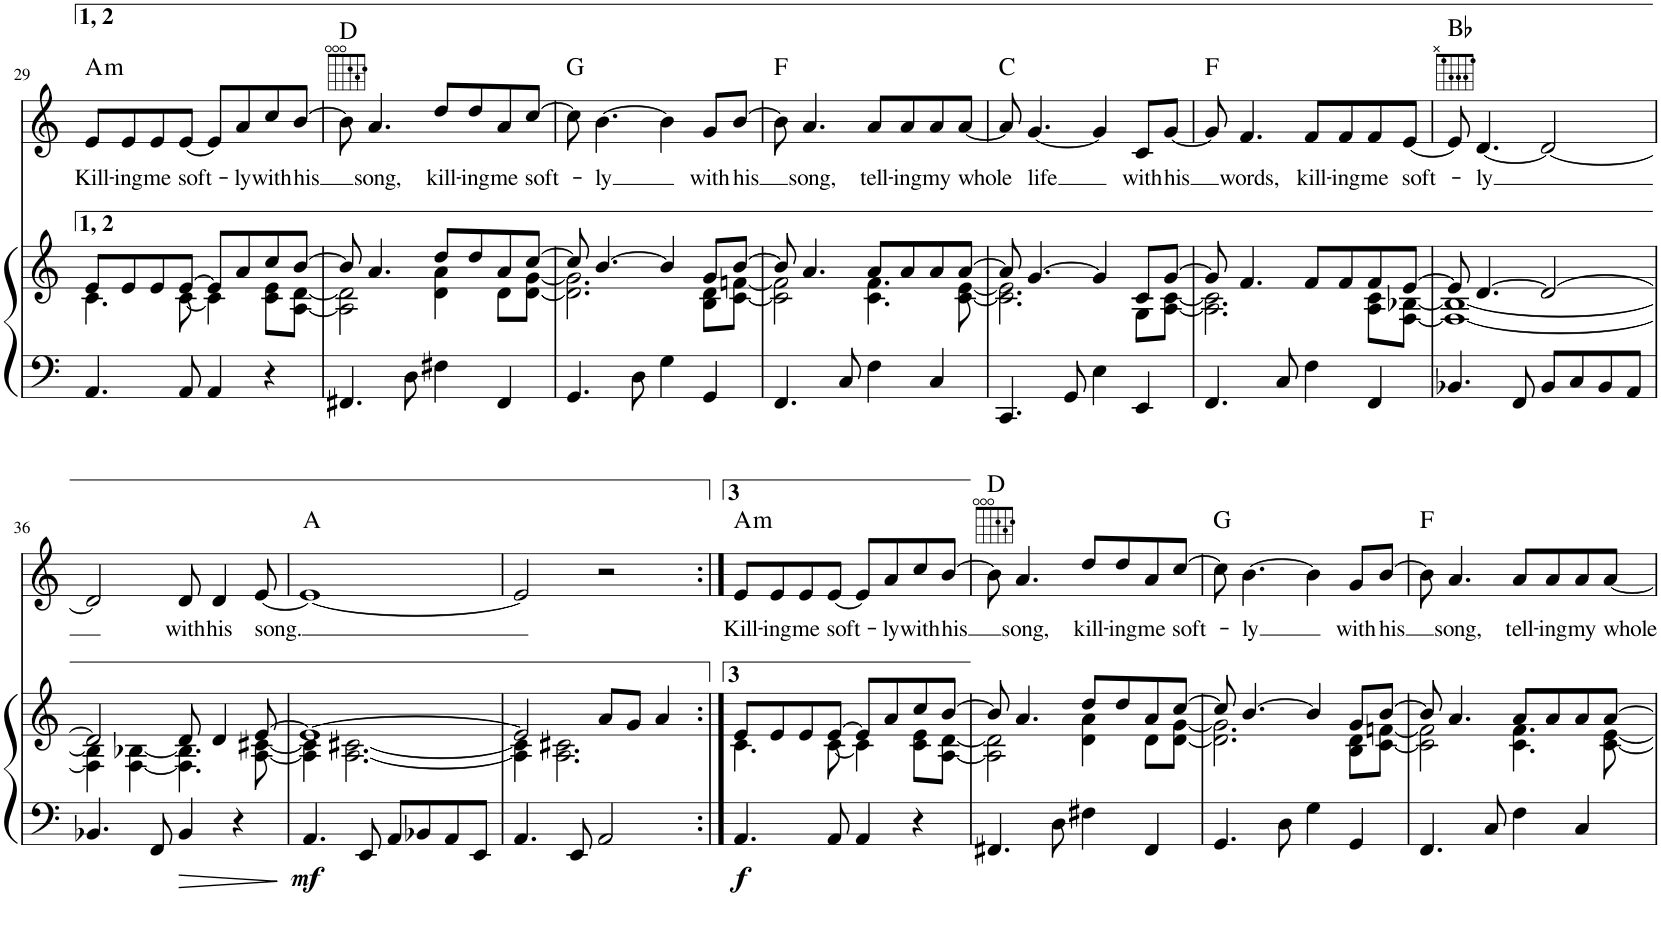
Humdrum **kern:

**kern	**kern	**dynam	**kern	**text	**harte
*part2	*part2	*part2	*part1	*part1	*part1
*staff3	*staff2	*staff2/3	*staff1	*staff1	*
*I"Piano	*	*	*I"Voice	*	*
*I'Pno	*	*	*I'V	*	*
!!LO:PB:g=z
*clefF4	*clefG2	*	*clefG2	*	*
*k[]	*k[]	*	*k[]	*	*
*M4/4	*M4/4	*	*M4/4	*	*
=29	=29	=29	=29	=29	=29
*	*^	*	*	*	*
!	!	!	!	!	!LO:LY:b	!LO:H:kt=m
4.AA/	8e/L	4.c\	.	8e/L	Kill-	A:min
!	!	!	!	!	!LO:LY:b	!
.	8e/	.	.	8e/	-ing	.
!	!	!	!	!	!LO:LY:b	!
.	8e/	.	.	8e/	me	.
!	!	!	!	!	!LO:LY:b	!
8AA/	[8e/J	[8c\	.	[8e/J	soft-	.
4AA/	8e/L]	4c\]	.	8e/L]	.	.
!	!	!	!	!	!LO:LY:b	!
.	8a/	.	.	8a/	-ly	.
!	!	!	!	!	!LO:LY:b	!
4r	8cc/	8c\ 8e\L	.	8cc/	with	.
!	!	!	!	!	!LO:LY:b	!
.	[8b/J	[8A\ [8d\J	.	[8b/J	his	.
=30	=30	=30	=30	=30	=30	=30
4.FF#X/	8b/]	2A\] 2d\]	.	8b\]	.	D:maj
!	!	!	!	!	!LO:LY:b	!
.	4.a/	.	.	4.a/	song,	.
8D\	.	.	.	.	.	.
!	!	!	!	!	!LO:LY:b	!
4F#X\	8dd/L	4d\ 4a\	.	8dd/L	kill-	.
!	!	!	!	!	!LO:LY:b	!
.	8dd/	.	.	8dd/	-ing	.
!	!	!	!	!	!LO:LY:b	!
4FF#/	8a/	8d\L	.	8a/	me	.
!	!	!	!	!	!LO:LY:b	!
.	[8cc/J	[8d\ [8g\J	.	[8cc/J	soft-	.
=31	=31	=31	=31	=31	=31	=31
4.GG/	8cc/]	2.d\] 2.g\]	.	8cc\]	.	G:maj
!	!	!	!	!	!LO:LY:b	!
.	[4.b/	.	.	[4.b\	-ly	.
8D\	.	.	.	.	.	.
4G\	4b/]	.	.	4b\]	.	.
!	!	!	!	!	!LO:LY:b	!
4GG/	8g/L	8B\ 8d\L	.	8g/L	with	.
!	!	!	!	!	!LO:LY:b	!
.	[8b/J	[8c\ [8fn\J	.	[8b/J	his	.
=32	=32	=32	=32	=32	=32	=32
4.FF/	8b/]	2c\] 2f\]	.	8b\]	.	F:maj
!	!	!	!	!	!LO:LY:b	!
.	4.a/	.	.	4.a/	song,	.
8C/	.	.	.	.	.	.
!	!	!	!	!	!LO:LY:b	!
4F\	8a/L	4.c\ 4.f\	.	8a/L	tell-	.
!	!	!	!	!	!LO:LY:b	!
.	8a/	.	.	8a/	-ing	.
!	!	!	!	!	!LO:LY:b	!
4C/	8a/	.	.	8a/	my	.
!	!	!	!	!	!LO:LY:b	!
.	[8a/J	[8c\ [8e\	.	[8a/J	whole	.
=33	=33	=33	=33	=33	=33	=33
4.CC/	8a/]	2.c\] 2.e\]	.	8a/]	.	C:maj
!	!	!	!	!	!LO:LY:b	!
.	[4.g/	.	.	[4.g/	life	.
8GG/	.	.	.	.	.	.
4E\	4g/]	.	.	4g/]	.	.
!	!	!	!	!	!LO:LY:b	!
4EE/	8c/L	8G\L	.	8c/L	with	.
!	!	!	!	!	!LO:LY:b	!
.	[8g/J	[8A\ [8c\J	.	[8g/J	his	.
=34	=34	=34	=34	=34	=34	=34
4.FF/	8g/]	2.A\] 2.c\]	.	8g/]	.	F:maj
!	!	!	!	!	!LO:LY:b	!
.	4.f/	.	.	4.f/	words,	.
8C/	.	.	.	.	.	.
!	!	!	!	!	!LO:LY:b	!
4F\	8f/L	.	.	8f/L	kill-	.
!	!	!	!	!	!LO:LY:b	!
.	8f/	.	.	8f/	-ing	.
!	!	!	!	!	!LO:LY:b	!
4FF/	8f/	8A\ 8c\L	.	8f/	me	.
!	!	!	!	!	!LO:LY:b	!
.	[8e/J	[8F\ [8B-X\J	.	[8e/J	soft-	.
=35	=35	=35	=35	=35	=35	=35
4.BB-X/	8e/]	1F_ 1B-_	.	8e/]	.	Bb:maj
!	!	!	!	!	!LO:LY:b	!
.	[4.d/	.	.	[4.d/	-ly	.
8FF/	.	.	.	.	.	.
8BB-/L	2d/_	.	.	2d/_	.	.
8C/	.	.	.	.	.	.
8BB-/	.	.	.	.	.	.
8AA/J	.	.	.	.	.	.
!!LO:LB:g=z
=36	=36	=36	=36	=36	=36	=36
4.BB-X/	2d/]	4F\] 4B-\]	.	2d/]	.	.
.	.	[4F\ [4B-X\	.	.	.	.
8FF/	.	.	.	.	.	.
!	!	!	!	!	!LO:LY:b	!
4BB-/	8d/	4.F\] 4.B-\]	.	8d/	with	.
!	!	!	!	!	!LO:LY:b	!
.	4d/	.	.	4d/	his	.
4r	.	.	.	.	.	.
!	!	!	!	!	!LO:LY:b	!
.	[8e/	[8A\ [8c#X\	.	[8e/	song.	.
=37	=37	=37	=37	=37	=37	=37
!	!	!	!LO:DY:b=2	!	!	!
4.AA/	1e_	4A\] 4c#\]	mf	1e_	.	A:maj
.	.	[2.A\ [2.c#X\	.	.	.	.
8EE/	.	.	.	.	.	.
8AA/L	.	.	.	.	.	.
8BB-X/	.	.	.	.	.	.
8AA/	.	.	.	.	.	.
8EE/J	.	.	.	.	.	.
=38	=38	=38	=38	=38	=38	=38
4.AA/	2e/]	4A\] 4c#\]	.	2e/]	.	.
.	.	2.A\ 2.c#X\	.	.	.	.
8EE/	.	.	.	.	.	.
2AA/	8a/L	.	.	2r	.	.
.	8g/J	.	.	.	.	.
.	4a/	.	.	.	.	.
=39:|!	=39:|!	=39:|!	=39:|!	=39:|!	=39:|!	=39:|!
!	!	!	!LO:DY:b=2	!	!LO:LY:b	!LO:H:kt=m
4.AA/	8e/L	4.c\	f	8e/L	Kill-	A:min
!	!	!	!	!	!LO:LY:b	!
.	8e/	.	.	8e/	-ing	.
!	!	!	!	!	!LO:LY:b	!
.	8e/	.	.	8e/	me	.
!	!	!	!	!	!LO:LY:b	!
8AA/	[8e/J	[8c\	.	[8e/J	soft-	.
4AA/	8e/L]	4c\]	.	8e/L]	.	.
!	!	!	!	!	!LO:LY:b	!
.	8a/	.	.	8a/	-ly	.
!	!	!	!	!	!LO:LY:b	!
4r	8cc/	8c\ 8e\L	.	8cc/	with	.
!	!	!	!	!	!LO:LY:b	!
.	[8b/J	[8A\ [8d\J	.	[8b/J	his	.
=40	=40	=40	=40	=40	=40	=40
4.FF#X/	8b/]	2A\] 2d\]	.	8b\]	.	D:maj
!	!	!	!	!	!LO:LY:b	!
.	4.a/	.	.	4.a/	song,	.
8D\	.	.	.	.	.	.
!	!	!	!	!	!LO:LY:b	!
4F#X\	8dd/L	4d\ 4a\	.	8dd/L	kill-	.
!	!	!	!	!	!LO:LY:b	!
.	8dd/	.	.	8dd/	-ing	.
!	!	!	!	!	!LO:LY:b	!
4FF#/	8a/	8d\L	.	8a/	me	.
!	!	!	!	!	!LO:LY:b	!
.	[8cc/J	[8d\ [8g\J	.	[8cc/J	soft-	.
=41	=41	=41	=41	=41	=41	=41
4.GG/	8cc/]	2.d\] 2.g\]	.	8cc\]	.	G:maj
!	!	!	!	!	!LO:LY:b	!
.	[4.b/	.	.	[4.b\	-ly	.
8D\	.	.	.	.	.	.
4G\	4b/]	.	.	4b\]	.	.
!	!	!	!	!	!LO:LY:b	!
4GG/	8g/L	8B\ 8d\L	.	8g/L	with	.
!	!	!	!	!	!LO:LY:b	!
.	[8b/J	[8c\ [8fn\J	.	[8b/J	his	.
=42	=42	=42	=42	=42	=42	=42
4.FF/	8b/]	2c\] 2f\]	.	8b\]	.	F:maj
!	!	!	!	!	!LO:LY:b	!
.	4.a/	.	.	4.a/	song,	.
8C/	.	.	.	.	.	.
!	!	!	!	!	!LO:LY:b	!
4F\	8a/L	4.c\ 4.f\	.	8a/L	tell-	.
!	!	!	!	!	!LO:LY:b	!
.	8a/	.	.	8a/	-ing	.
!	!	!	!	!	!LO:LY:b	!
4C/	8a/	.	.	8a/	my	.
!	!	!	!	!	!LO:LY:b	!
.	[8a/J	[8c\ [8e\	.	[8a/J	whole	.
*	*v	*v	*	*	*	*
=	=	=	=	=	=
*-	*-	*-	*-	*-	*-
